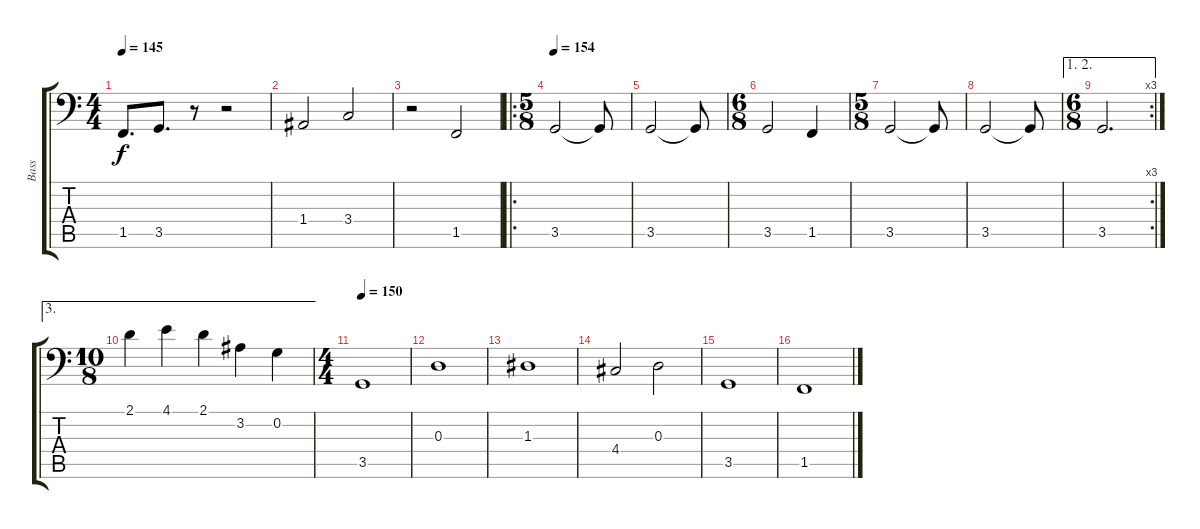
\track ("Bass" "Bass") {instrument electricbassfinger}
\staff {score tabs}
\tuning (C3 G2 D2 A1 E1 B0) {hide}
\ts (4 4)
\tempo 145
\clef f4
\ks c
1.5.8{d dy f} 3.5.8{d} r.8 r.2 |
1.4.2 3.4.2 |
r.2 1.5.2 |
\ro
\ts (5 8)
\tempo 154
3.5.2 3.5{t}.8 |
3.5.2 3.5{t}.8 |
\ts (6 8)
3.5.2 1.5.4 |
\ts (5 8)
3.5.2 3.5{t}.8 |
3.5.2 3.5{t}.8 |
\ae (1 2)
\rc 3
\ts (6 8)
3.5.2{d} |
\ae 3
\ts (10 8)
2.1.4 4.1.4 2.1.4 3.2.4 0.2.4 |
\ts (4 4)
\tempo 150
3.5.1 |
0.3.1 |
1.3.1 |
4.4.2 0.3.2 |
3.5.1 |
1.5.1
